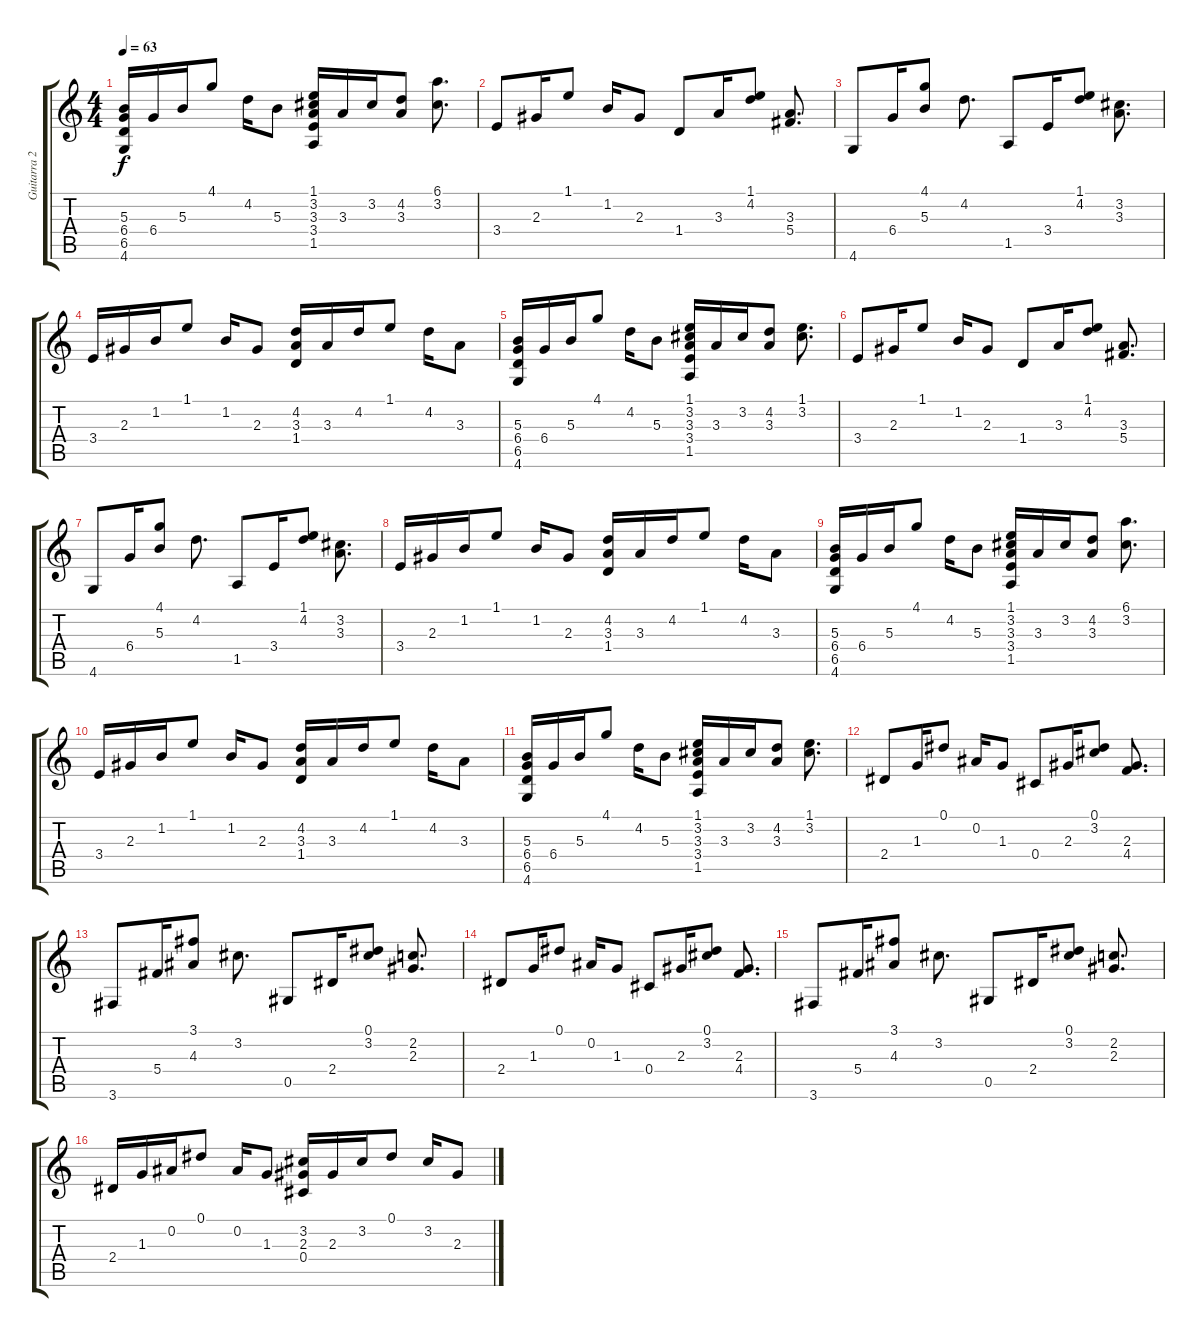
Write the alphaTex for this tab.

\track ("Guitarra 2" "Guitarra 2") {instrument electricguitarclean}
\staff {score tabs}
\tuning (Eb4 Bb3 Gb3 Db3 Ab2 Eb2) {hide}
\ts (4 4)
\tempo 63
\clef g2
\ks c
(5.3 6.4 6.5 4.6).16{dy f} 6.4.16 5.3.16 4.1.8 4.2.16 5.3.8 (1.1 3.2 3.3 3.4 1.5).16 3.3.16 3.2.16 (4.2 3.3).8 (6.1 3.2).8{d} |
3.4.8 2.3.16 1.1.8 1.2.16 2.3.8 1.4.8 3.3.16 (1.1 4.2).8 (3.3 5.4).8{d} |
4.6.8 6.4.16 (4.1 5.3).8 4.2.8{d} 1.5.8 3.4.16 (1.1 4.2).8 (3.2 3.3).8{d} |
3.4.16 2.3.16 1.2.16 1.1.8 1.2.16 2.3.8 (4.2 3.3 1.4).16 3.3.16 4.2.16 1.1.8 4.2.16 3.3.8 |
(5.3 6.4 6.5 4.6).16 6.4.16 5.3.16 4.1.8 4.2.16 5.3.8 (1.1 3.2 3.3 3.4 1.5).16 3.3.16 3.2.16 (4.2 3.3).8 (1.1 3.2).8{d} |
3.4.8 2.3.16 1.1.8 1.2.16 2.3.8 1.4.8 3.3.16 (1.1 4.2).8 (3.3 5.4).8{d} |
4.6.8 6.4.16 (4.1 5.3).8 4.2.8{d} 1.5.8 3.4.16 (1.1 4.2).8 (3.2 3.3).8{d} |
3.4.16 2.3.16 1.2.16 1.1.8 1.2.16 2.3.8 (4.2 3.3 1.4).16 3.3.16 4.2.16 1.1.8 4.2.16 3.3.8 |
(5.3 6.4 6.5 4.6).16 6.4.16 5.3.16 4.1.8 4.2.16 5.3.8 (1.1 3.2 3.3 3.4 1.5).16 3.3.16 3.2.16 (4.2 3.3).8 (6.1 3.2).8{d} |
3.4.16 2.3.16 1.2.16 1.1.8 1.2.16 2.3.8 (4.2 3.3 1.4).16 3.3.16 4.2.16 1.1.8 4.2.16 3.3.8 |
(5.3 6.4 6.5 4.6).16 6.4.16 5.3.16 4.1.8 4.2.16 5.3.8 (1.1 3.2 3.3 3.4 1.5).16 3.3.16 3.2.16 (4.2 3.3).8 (1.1 3.2).8{d} |
2.4.8 1.3.16 0.1.8 0.2.16 1.3.8 0.4.8 2.3.16 (0.1 3.2).8 (2.3 4.4).8{d} |
3.6.8 5.4.16 (3.1 4.3).8 3.2.8{d} 0.5.8 2.4.16 (0.1 3.2).8 (2.2 2.3).8{d} |
2.4.8 1.3.16 0.1.8 0.2.16 1.3.8 0.4.8 2.3.16 (0.1 3.2).8 (2.3 4.4).8{d} |
3.6.8 5.4.16 (3.1 4.3).8 3.2.8{d} 0.5.8 2.4.16 (0.1 3.2).8 (2.2 2.3).8{d} |
2.4.16 1.3.16 0.2.16 0.1.8 0.2.16 1.3.8 (3.2 2.3 0.4).16 2.3.16 3.2.16 0.1.8 3.2.16 2.3.8
